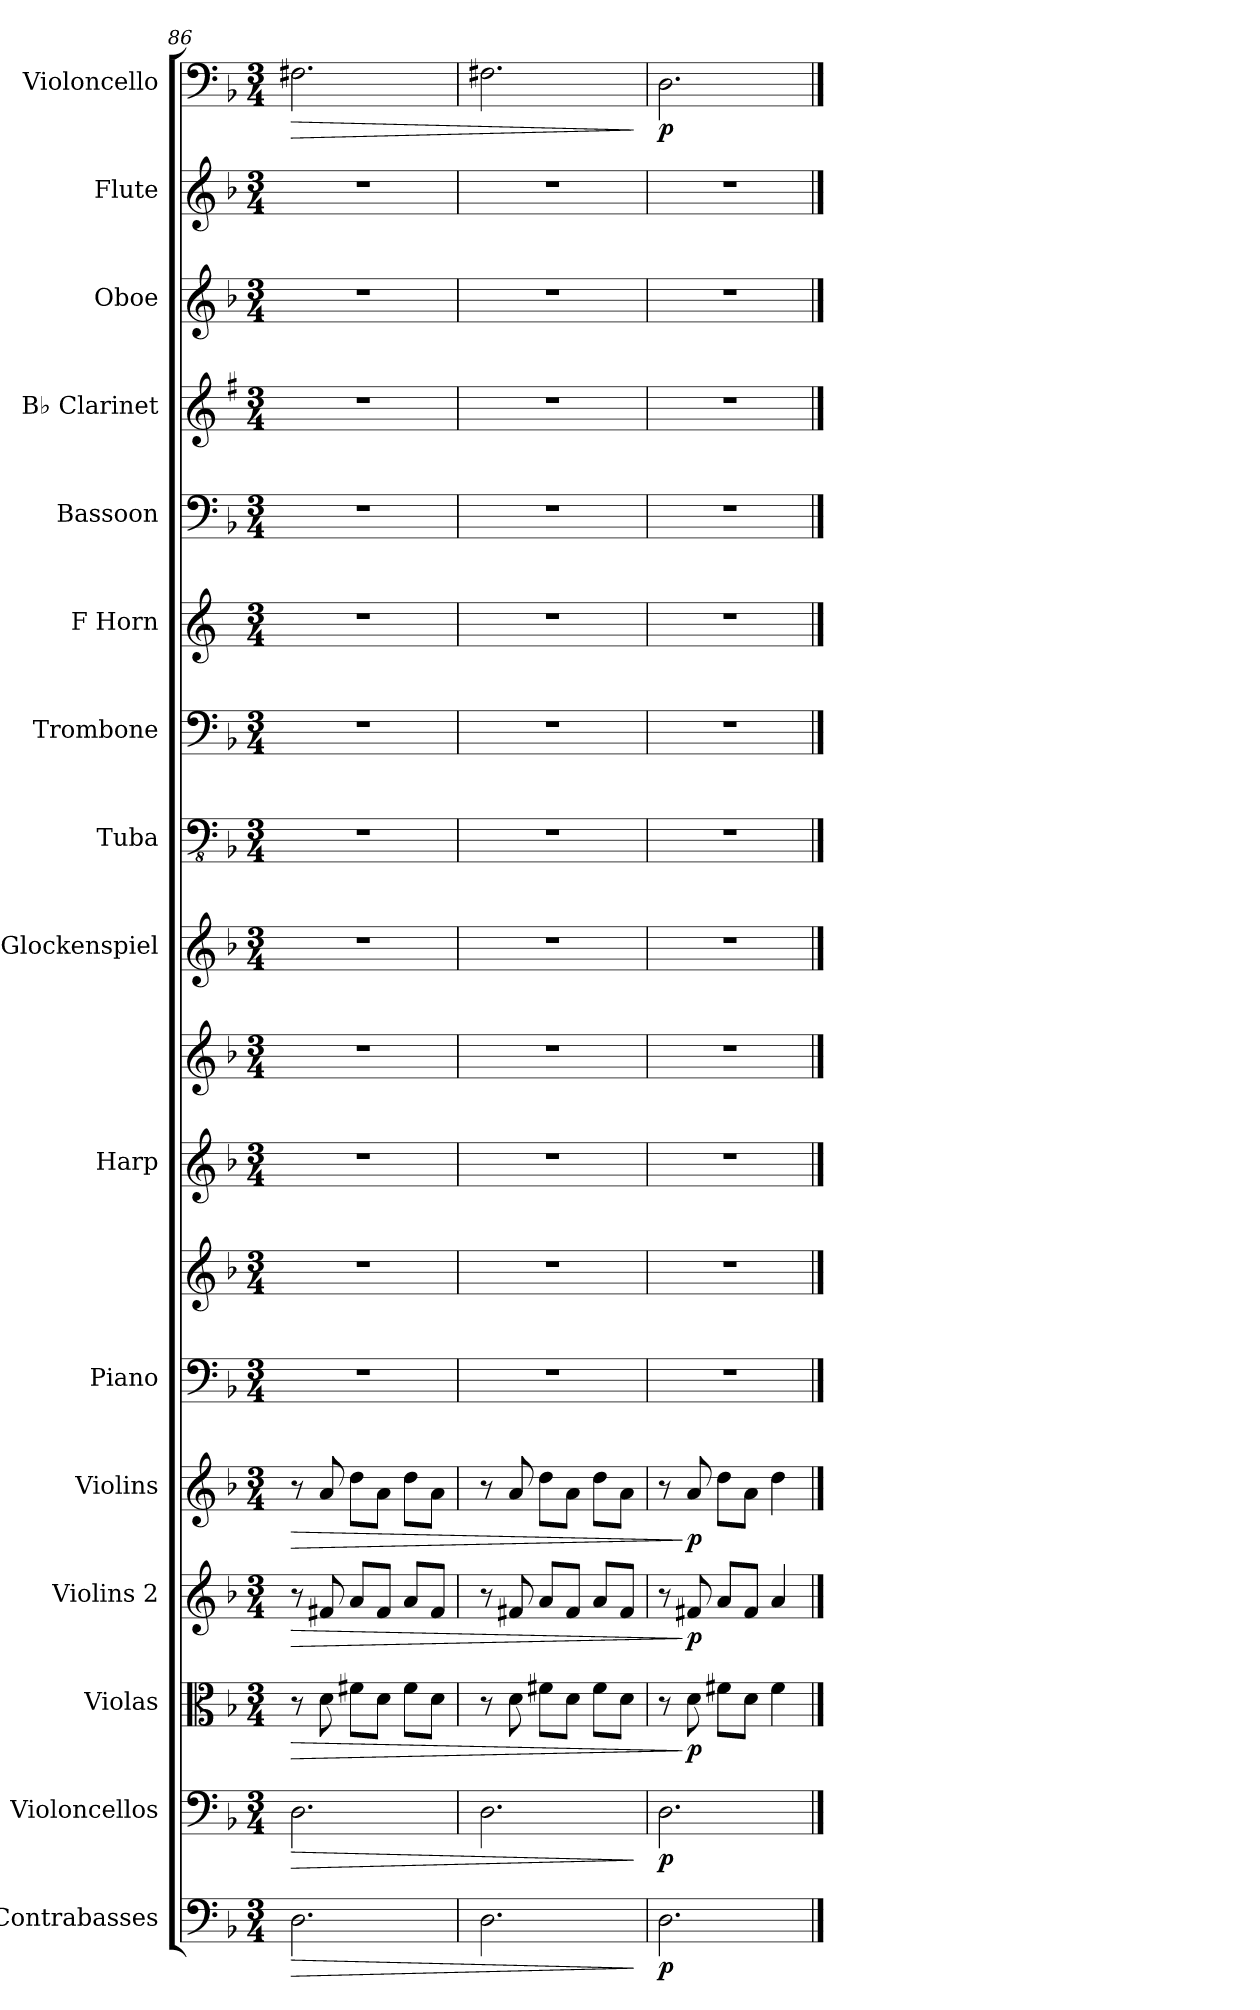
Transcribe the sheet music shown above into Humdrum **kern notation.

**kern	**dynam	**kern	**dynam	**kern	**dynam	**kern	**dynam	**kern	**dynam	**kern	**kern	**kern	**kern	**kern	**kern	**kern	**kern	**kern	**kern	**kern	**kern	**kern	**dynam
*part16	*part16	*part15	*part15	*part14	*part14	*part13	*part13	*part12	*part12	*part11	*part11	*part10	*part10	*part9	*part8	*part7	*part6	*part5	*part4	*part3	*part2	*part1	*part1
*staff18	*staff18	*staff17	*staff17	*staff16	*staff16	*staff15	*staff15	*staff14	*staff14	*staff13	*staff12	*staff11	*staff10	*staff9	*staff8	*staff7	*staff6	*staff5	*staff4	*staff3	*staff2	*staff1	*staff1
*I"Contrabasses	*	*I"Violoncellos	*	*I"Violas	*	*I"Violins 2	*	*I"Violins	*	*I"Piano	*	*I"Harp	*	*I"Glockenspiel	*I"Tuba	*I"Trombone	*I"F Horn	*I"Bassoon	*I"B♭ Clarinet	*I"Oboe	*I"Flute	*I"Violoncello	*
*I'Cbs.	*	*I'Vcs.	*	*I'Vlas.	*	*I'Vlns. 2	*	*I'Vlns. 1	*	*I'Pno.	*	*I'Hrp.	*	*I'Glock.	*I'Tba.	*I'Tbn.	*I'F Hn.	*I'Bsn.	*I'B♭ Cl.	*I'Ob.	*I'Fl.	*I'Vc.	*
!!LO:PB:g=z
*clefF4	*	*clefF4	*	*clefC3	*	*clefG2	*	*clefG2	*	*clefF4	*clefG2	*clefG2	*clefG2	*clefG2	*clefFv4	*clefF4	*clefG2	*clefF4	*clefG2	*clefG2	*clefG2	*clefF4	*
*ITrd7c12	*	*	*	*	*	*	*	*	*	*	*	*	*	*ITrd-14c-24	*	*	*ITrd4c7	*	*ITrd1c2	*	*	*	*
*k[b-]	*	*k[b-]	*	*k[b-]	*	*k[b-]	*	*k[b-]	*	*k[b-]	*k[b-]	*k[b-]	*k[b-]	*k[b-]	*k[b-]	*k[b-]	*k[b-]	*k[b-]	*k[b-]	*k[b-]	*k[b-]	*k[b-]	*
*M3/4	*	*M3/4	*	*M3/4	*	*M3/4	*	*M3/4	*	*M3/4	*M3/4	*M3/4	*M3/4	*M3/4	*M3/4	*M3/4	*M3/4	*M3/4	*M3/4	*M3/4	*M3/4	*M3/4	*
=86	=86	=86	=86	=86	=86	=86	=86	=86	=86	=86	=86	=86	=86	=86	=86	=86	=86	=86	=86	=86	=86	=86	=86
!	!LO:HP:b	!	!LO:HP:b	!	!LO:HP:b	!	!LO:HP:b	!	!LO:HP:b	!	!	!	!	!	!	!	!	!	!	!	!	!	!LO:HP:b
2.DD\	>	2.D\	>	8r	>	8r	>	8r	>	2.r	2.r	2.r	2.r	2.r	2.r	2.r	2.r	2.r	2.r	2.r	2.r	2.F#X\	>
.	.	.	.	8d\	.	8f#X/	.	8a/	.	.	.	.	.	.	.	.	.	.	.	.	.	.	.
.	.	.	.	8f#X\L	.	8a/L	.	8dd\L	.	.	.	.	.	.	.	.	.	.	.	.	.	.	.
.	.	.	.	8d\J	.	8f#/J	.	8a\J	.	.	.	.	.	.	.	.	.	.	.	.	.	.	.
.	.	.	.	8f#\L	.	8a/L	.	8dd\L	.	.	.	.	.	.	.	.	.	.	.	.	.	.	.
.	.	.	.	8d\J	.	8f#/J	.	8a\J	.	.	.	.	.	.	.	.	.	.	.	.	.	.	.
=87	=87	=87	=87	=87	=87	=87	=87	=87	=87	=87	=87	=87	=87	=87	=87	=87	=87	=87	=87	=87	=87	=87	=87
*	*	*	*	*	*	*	*	*	*	*	*	*	*	*	*	*	*	*	*	*	*	*MM50	*
2.DD\	.	2.D\	.	8r	.	8r	.	8r	.	2.r	2.r	2.r	2.r	2.r	2.r	2.r	2.r	2.r	2.r	2.r	2.r	2.F#X\	.
.	.	.	.	8d\	.	8f#X/	.	8a/	.	.	.	.	.	.	.	.	.	.	.	.	.	.	.
.	.	.	.	8f#X\L	.	8a/L	.	8dd\L	.	.	.	.	.	.	.	.	.	.	.	.	.	.	.
.	.	.	.	8d\J	.	8f#/J	.	8a\J	.	.	.	.	.	.	.	.	.	.	.	.	.	.	.
.	.	.	.	8f#\L	.	8a/L	.	8dd\L	.	.	.	.	.	.	.	.	.	.	.	.	.	.	.
.	.	.	.	8d\J	.	8f#/J	.	8a\J	.	.	.	.	.	.	.	.	.	.	.	.	.	.	.
.	]	.	]	.	.	.	.	.	.	.	.	.	.	.	.	.	.	.	.	.	.	.	]
=88	=88	=88	=88	=88	=88	=88	=88	=88	=88	=88	=88	=88	=88	=88	=88	=88	=88	=88	=88	=88	=88	=88	=88
*	*	*	*	*	*	*	*	*	*	*	*	*	*	*	*	*	*	*	*	*	*	*MM40	*
!	!LO:DY:b	!	!LO:DY:b	!	!	!	!	!	!	!	!	!	!	!	!	!	!	!	!	!	!	!	!LO:DY:b
2.DD\	p	2.D\	p	8r	.	8r	.	8r	.	2.r	2.r	2.r	2.r	2.r	2.r	2.r	2.r	2.r	2.r	2.r	2.r	2.D\	p
!	!	!	!	!	!LO:DY:n=1:b	!	!LO:DY:n=1:b	!	!LO:DY:n=1:b	!	!	!	!	!	!	!	!	!	!	!	!	!	!
.	.	.	.	8d\	] p	8f#X/	] p	8a/	] p	.	.	.	.	.	.	.	.	.	.	.	.	.	.
.	.	.	.	8f#X\L	.	8a/L	.	8dd\L	.	.	.	.	.	.	.	.	.	.	.	.	.	.	.
.	.	.	.	8d\J	.	8f#/J	.	8a\J	.	.	.	.	.	.	.	.	.	.	.	.	.	.	.
.	.	.	.	4f#\	.	4a/	.	4dd\	.	.	.	.	.	.	.	.	.	.	.	.	.	.	.
==	==	==	==	==	==	==	==	==	==	==	==	==	==	==	==	==	==	==	==	==	==	==	==
*-	*-	*-	*-	*-	*-	*-	*-	*-	*-	*-	*-	*-	*-	*-	*-	*-	*-	*-	*-	*-	*-	*-	*-
